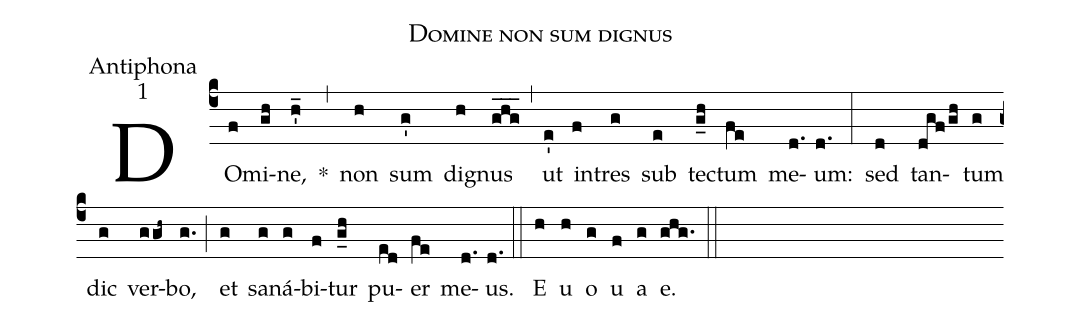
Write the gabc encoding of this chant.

name:Domine non sum dignus;
office-part:Antiphona;
mode:1;
%%
(c4) DO(f)mi(gh)ne,(h'_) *(,) non(h) sum(g') di(h)gnus(ghg___) (,) ut(e') in(f)tres(g) sub(e) te(g_h)ctum(fe) me(d.)um:(d.) (:) sed(d) tan(dgf/gh)tum(g) dic(g) ver(ggh~)bo,(g.) (;) et(g) sa(g)ná(g)bi(f)tur(g_h) pu(ed)er(fe) me(d.)us.(d.) (::) <eu> E(h) u(h) o(g) u(f) a(g) e. </eu>(ghg.) (::)
